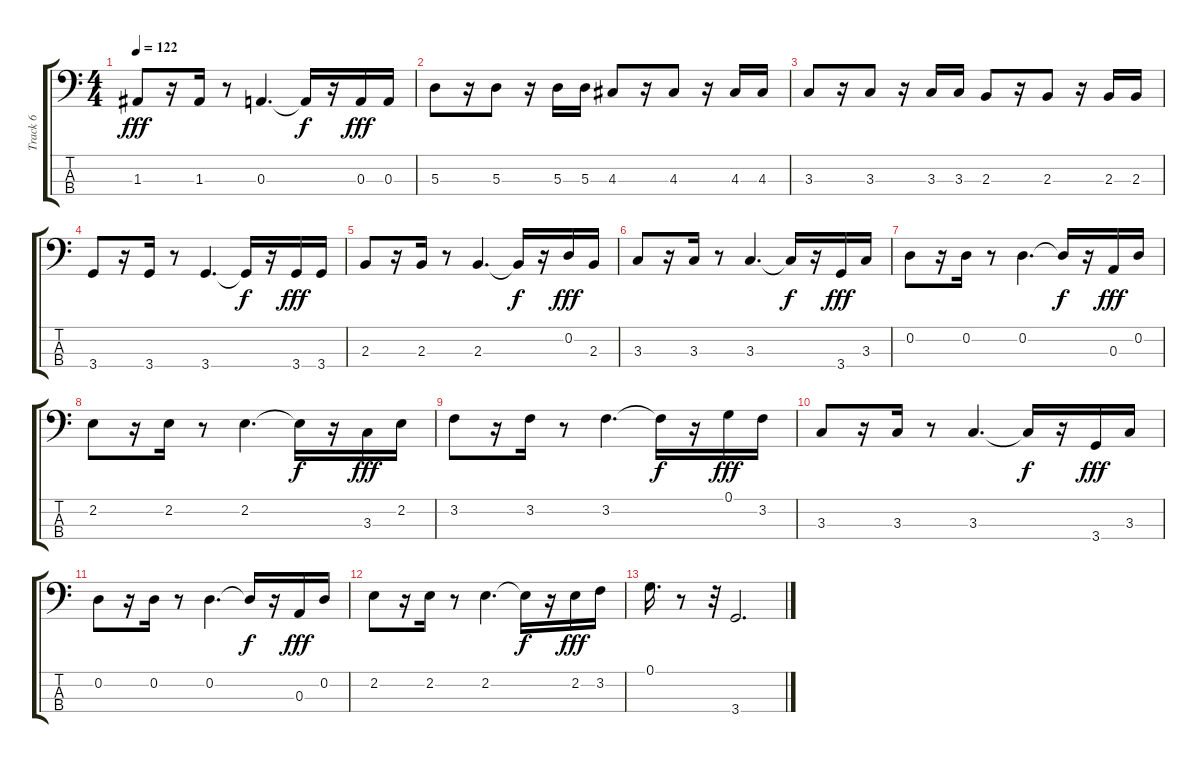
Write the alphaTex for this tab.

\track ("Track 6" "Track 6") {instrument electricbassfinger}
\staff {score tabs}
\tuning (G2 D2 A1 E1) {hide}
\ts (4 4)
\tempo 122
\clef f4
\ks c
1.3.8{dy fff} r.16 1.3.16 r.8 0.3.4{d} 0.3{t}.16{dy f} r.16 0.3.16{dy fff} 0.3.16 |
5.3.8 r.16 5.3.8 r.16 5.3.16 5.3.16 4.3.8 r.16 4.3.8 r.16 4.3.16 4.3.16 |
3.3.8 r.16 3.3.8 r.16 3.3.16 3.3.16 2.3.8 r.16 2.3.8 r.16 2.3.16 2.3.16 |
3.4.8 r.16 3.4.16 r.8 3.4.4{d} 3.4{t}.16{dy f} r.16 3.4.16{dy fff} 3.4.16 |
2.3.8 r.16 2.3.16 r.8 2.3.4{d} 2.3{t}.16{dy f} r.16 0.2.16{dy fff} 2.3.16 |
3.3.8 r.16 3.3.16 r.8 3.3.4{d} 3.3{t}.16{dy f} r.16 3.4.16{dy fff} 3.3.16 |
0.2.8 r.16 0.2.16 r.8 0.2.4{d} 0.2{t}.16{dy f} r.16 0.3.16{dy fff} 0.2.16 |
2.2.8 r.16 2.2.16 r.8 2.2.4{d} 2.2{t}.16{dy f} r.16 3.3.16{dy fff} 2.2.16 |
3.2.8 r.16 3.2.16 r.8 3.2.4{d} 3.2{t}.16{dy f} r.16 0.1.16{dy fff} 3.2.16 |
3.3.8 r.16 3.3.16 r.8 3.3.4{d} 3.3{t}.16{dy f} r.16 3.4.16{dy fff} 3.3.16 |
0.2.8 r.16 0.2.16 r.8 0.2.4{d} 0.2{t}.16{dy f} r.16 0.3.16{dy fff} 0.2.16 |
2.2.8 r.16 2.2.16 r.8 2.2.4{d} 2.2{t}.16{dy f} r.16 2.2.16{dy fff} 3.2.16 |
0.1.16{d} r.8 r.32 3.4.2{d}
